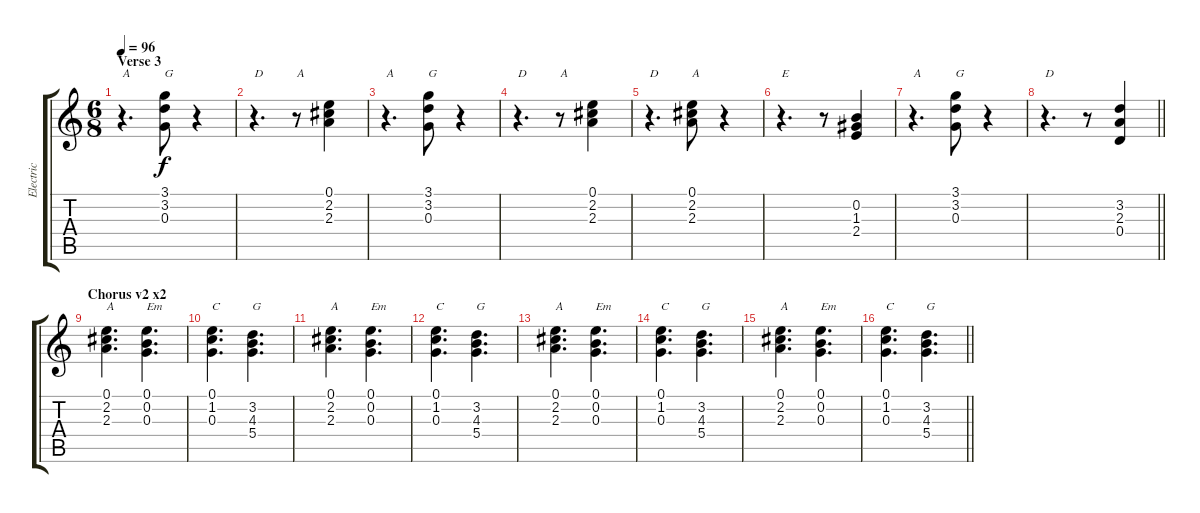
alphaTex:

\track ("Electric" "Electric") {instrument overdrivenguitar}
\staff {score tabs}
\tuning (E4 B3 G3 D3 A2 E2) {hide}
\ts (6 8)
\section ("" "Verse 3")
\tempo 96
\clef g2
\ks c
r.4{d txt "A" dy f} (3.1 3.2 0.3).8{txt "G"} r.4 |
r.4{d txt "D"} r.8{txt "A"} (0.1 2.2 2.3).4 |
r.4{d txt "A"} (3.1 3.2 0.3).8{txt "G"} r.4 |
r.4{d txt "D"} r.8{txt "A"} (0.1 2.2 2.3).4 |
r.4{d txt "D"} (0.1 2.2 2.3).8{txt "A"} r.4 |
r.4{d txt "E"} r.8 (0.2 1.3 2.4).4 |
r.4{d txt "A"} (3.1 3.2 0.3).8{txt "G"} r.4 |
\barLineRight lightlight
r.4{d txt "D"} r.8 (3.2 2.3 0.4).4 |
\section ("" "Chorus v2 x2")
(0.1 2.2 2.3).4{d txt "A"} (0.1 0.2 0.3).4{d txt "Em"} |
(0.1 1.2 0.3).4{d txt "C"} (3.2 4.3 5.4).4{d txt "G"} |
(0.1 2.2 2.3).4{d txt "A"} (0.1 0.2 0.3).4{d txt "Em"} |
(0.1 1.2 0.3).4{d txt "C"} (3.2 4.3 5.4).4{d txt "G"} |
(0.1 2.2 2.3).4{d txt "A"} (0.1 0.2 0.3).4{d txt "Em"} |
(0.1 1.2 0.3).4{d txt "C"} (3.2 4.3 5.4).4{d txt "G"} |
(0.1 2.2 2.3).4{d txt "A"} (0.1 0.2 0.3).4{d txt "Em"} |
\barLineRight lightlight
(0.1 1.2 0.3).4{d txt "C"} (3.2 4.3 5.4).4{d txt "G"}
